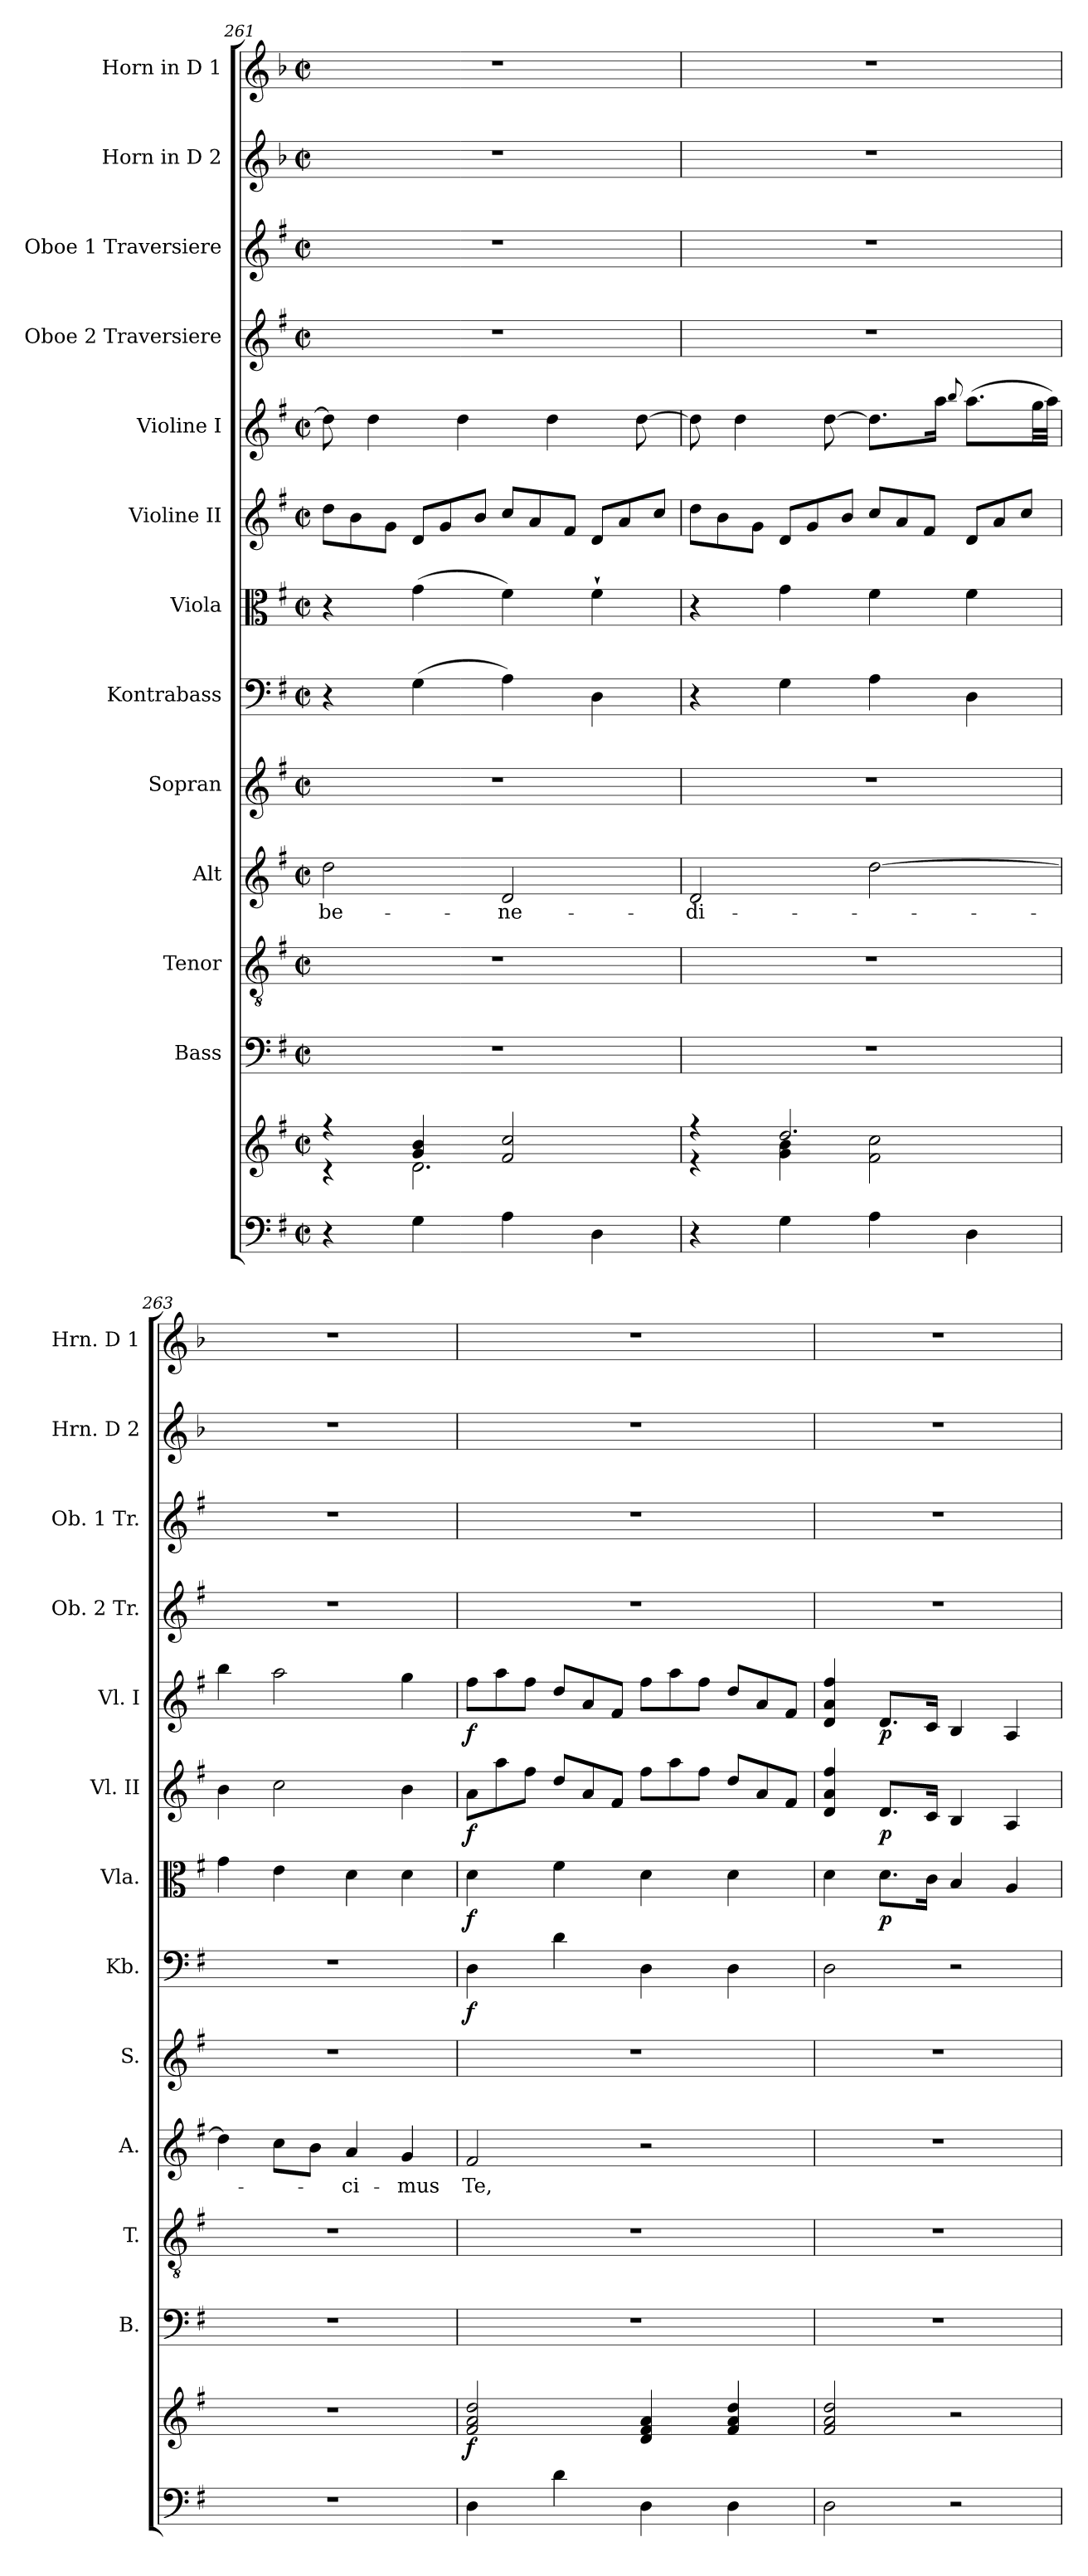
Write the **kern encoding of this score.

**kern	**kern	**dynam	**kern	**kern	**kern	**text	**kern	**kern	**dynam	**kern	**dynam	**kern	**dynam	**kern	**dynam	**kern	**kern	**kern	**kern
*part13	*part13	*part13	*part12	*part11	*part10	*part10	*part9	*part8	*part8	*part7	*part7	*part6	*part6	*part5	*part5	*part4	*part3	*part2	*part1
*staff14	*staff13	*staff13/14	*staff12	*staff11	*staff10	*staff10	*staff9	*staff8	*staff8	*staff7	*staff7	*staff6	*staff6	*staff5	*staff5	*staff4	*staff3	*staff2	*staff1
*	*	*	*I"Bass	*I"Tenor	*I"Alt	*	*I"Sopran	*I"Kontrabass	*	*I"Viola	*	*I"Violine II	*	*I"Violine I	*	*I"Oboe 2 Traversiere	*I"Oboe 1 Traversiere	*I"Horn in D 2	*I"Horn in D 1
*	*	*	*I'B.	*I'T.	*I'A.	*	*I'S.	*I'Kb.	*	*I'Vla.	*	*I'Vl. II	*	*I'Vl. I	*	*I'Ob. 2 Tr.	*I'Ob. 1 Tr.	*I'Hrn. D 2	*I'Hrn. D 1
!!LO:PB:g=z
*clefF4	*clefG2	*	*clefF4	*clefGv2	*clefG2	*	*clefG2	*clefF4	*	*clefC3	*	*clefG2	*	*clefG2	*	*clefG2	*clefG2	*clefG2	*clefG2
*	*	*	*	*	*	*	*	*ITrd7c12	*	*	*	*	*	*	*	*	*	*ITrd6c10	*ITrd6c10
*k[f#]	*k[f#]	*	*k[f#]	*k[f#]	*k[f#]	*	*k[f#]	*k[f#]	*	*k[f#]	*	*k[f#]	*	*k[f#]	*	*k[f#]	*k[f#]	*k[f#]	*k[f#]
*G:	*G:	*	*G:	*G:	*G:	*	*G:	*G:	*	*G:	*	*G:	*	*G:	*	*G:	*G:	*G:	*G:
*M2/2	*M2/2	*	*M2/2	*M2/2	*M2/2	*	*M2/2	*M2/2	*	*M2/2	*	*M2/2	*	*M2/2	*	*M2/2	*M2/2	*M2/2	*M2/2
*met(c|)	*met(c|)	*	*met(c|)	*met(c|)	*met(c|)	*	*met(c|)	*met(c|)	*	*met(c|)	*	*met(c|)	*	*met(c|)	*	*met(c|)	*met(c|)	*met(c|)	*met(c|)
=261	=261	=261	=261	=261	=261	=261	=261	=261	=261	=261	=261	=261	=261	=261	=261	=261	=261	=261	=261
*	*^	*	*	*	*	*	*	*	*	*	*	*	*	*	*	*	*	*	*
!	!	!	!	!	!	!	!LO:LY:b	!	!	!	!	!	!	!	!	!	!	!	!	!
*	*	*	*	*	*	*	*	*	*	*	*	*	*Xtuplet	*	*	*	*	*	*	*
4r	4r	4r	.	1r	1r	2dd\	be-	1r	4r	.	4r	.	12dd\L	.	8dd\]	.	1r	1r	1r	1r
.	.	.	.	.	.	.	.	.	.	.	.	.	12b\	.	.	.	.	.	.	.
.	.	.	.	.	.	.	.	.	.	.	.	.	.	.	4dd\	.	.	.	.	.
.	.	.	.	.	.	.	.	.	.	.	.	.	12g\J	.	.	.	.	.	.	.
4G\	4g/ 4b/	2.d\	.	.	.	.	.	.	(>4GG\	.	(>4g\	.	12d/L	.	.	.	.	.	.	.
.	.	.	.	.	.	.	.	.	.	.	.	.	12g/	.	.	.	.	.	.	.
.	.	.	.	.	.	.	.	.	.	.	.	.	.	.	4dd\	.	.	.	.	.
.	.	.	.	.	.	.	.	.	.	.	.	.	12b/J	.	.	.	.	.	.	.
!	!	!	!	!	!	!	!LO:LY:b	!	!	!	!	!	!	!	!	!	!	!	!	!
4A\	2f#/ 2cc/	.	.	.	.	2d/	-ne-	.	4AA\)	.	4f#\)	.	12cc/L	.	.	.	.	.	.	.
.	.	.	.	.	.	.	.	.	.	.	.	.	12a/	.	.	.	.	.	.	.
.	.	.	.	.	.	.	.	.	.	.	.	.	.	.	4dd\	.	.	.	.	.
.	.	.	.	.	.	.	.	.	.	.	.	.	12f#/J	.	.	.	.	.	.	.
4D\	.	.	.	.	.	.	.	.	4DD\	.	4f#`>\	.	12d/L	.	.	.	.	.	.	.
.	.	.	.	.	.	.	.	.	.	.	.	.	12a/	.	.	.	.	.	.	.
.	.	.	.	.	.	.	.	.	.	.	.	.	.	.	[8dd\	.	.	.	.	.
.	.	.	.	.	.	.	.	.	.	.	.	.	12cc/J	.	.	.	.	.	.	.
=262	=262	=262	=262	=262	=262	=262	=262	=262	=262	=262	=262	=262	=262	=262	=262	=262	=262	=262	=262	=262
!	!	!	!	!	!	!	!LO:LY:b	!	!	!	!	!	!	!	!	!	!	!	!	!
4r	4r	4r	.	1r	1r	2d/	-di-	1r	4r	.	4r	.	12dd\L	.	8dd\]	.	1r	1r	1r	1r
.	.	.	.	.	.	.	.	.	.	.	.	.	12b\	.	.	.	.	.	.	.
.	.	.	.	.	.	.	.	.	.	.	.	.	.	.	4dd\	.	.	.	.	.
.	.	.	.	.	.	.	.	.	.	.	.	.	12g\J	.	.	.	.	.	.	.
4G\	2.dd/	4g\ 4b\	.	.	.	.	.	.	4GG\	.	4g\	.	12d/L	.	.	.	.	.	.	.
.	.	.	.	.	.	.	.	.	.	.	.	.	12g/	.	.	.	.	.	.	.
.	.	.	.	.	.	.	.	.	.	.	.	.	.	.	[8dd\	.	.	.	.	.
.	.	.	.	.	.	.	.	.	.	.	.	.	12b/J	.	.	.	.	.	.	.
4A\	.	2f#\ 2cc\	.	.	.	[2dd\	.	.	4AA\	.	4f#\	.	12cc/L	.	8.dd\L]	.	.	.	.	.
.	.	.	.	.	.	.	.	.	.	.	.	.	12a/	.	.	.	.	.	.	.
.	.	.	.	.	.	.	.	.	.	.	.	.	12f#/J	.	.	.	.	.	.	.
.	.	.	.	.	.	.	.	.	.	.	.	.	.	.	16aa\Jk	.	.	.	.	.
.	.	.	.	.	.	.	.	.	.	.	.	.	.	.	8qqbb/	.	.	.	.	.
4D\	.	.	.	.	.	.	.	.	4DD\	.	4f#\	.	12d/L	.	(>8.aa\L	.	.	.	.	.
.	.	.	.	.	.	.	.	.	.	.	.	.	12a/	.	.	.	.	.	.	.
.	.	.	.	.	.	.	.	.	.	.	.	.	12cc/J	.	.	.	.	.	.	.
.	.	.	.	.	.	.	.	.	.	.	.	.	.	.	32gg\LL	.	.	.	.	.
.	.	.	.	.	.	.	.	.	.	.	.	.	.	.	32aa\JJJ)	.	.	.	.	.
*	*v	*v	*	*	*	*	*	*	*	*	*	*	*	*	*	*	*	*	*	*
=263	=263	=263	=263	=263	=263	=263	=263	=263	=263	=263	=263	=263	=263	=263	=263	=263	=263	=263	=263
1r	1r	.	1r	1r	4dd\]	.	1r	1r	.	4g\	.	4b\	.	4bb\	.	1r	1r	1r	1r
.	.	.	.	.	8cc\L	.	.	.	.	4e\	.	2cc\	.	2aa\	.	.	.	.	.
.	.	.	.	.	8b\J	.	.	.	.	.	.	.	.	.	.	.	.	.	.
!	!	!	!	!	!	!LO:LY:b	!	!	!	!	!	!	!	!	!	!	!	!	!
.	.	.	.	.	4a/	-ci-	.	.	.	4d\	.	.	.	.	.	.	.	.	.
!	!	!	!	!	!	!LO:LY:b	!	!	!	!	!	!	!	!	!	!	!	!	!
.	.	.	.	.	4g/	-mus	.	.	.	4d\	.	4b\	.	4gg\	.	.	.	.	.
=264	=264	=264	=264	=264	=264	=264	=264	=264	=264	=264	=264	=264	=264	=264	=264	=264	=264	=264	=264
!	!	!	!	!	!	!LO:LY:b	!	!	!	!	!	!	!	!	!	!	!	!	!
*	*	*	*	*	*	*	*	*	*	*	*	*	*	*Xtuplet	*	*	*	*	*
!	!	!LO:DY:b	!	!	!	!	!	!	!LO:DY:b	!	!LO:DY:b	!	!LO:DY:b	!	!LO:DY:b	!	!	!	!
4D\	2f#/ 2a/ 2dd/	f	1r	1r	2f#/	Te,	1r	4DD\	f	4d\	f	12a\L	f	12ff#\L	f	1r	1r	1r	1r
.	.	.	.	.	.	.	.	.	.	.	.	12aa\	.	12aa\	.	.	.	.	.
.	.	.	.	.	.	.	.	.	.	.	.	12ff#\J	.	12ff#\J	.	.	.	.	.
4d\	.	.	.	.	.	.	.	4D\	.	4f#\	.	12dd/L	.	12dd/L	.	.	.	.	.
.	.	.	.	.	.	.	.	.	.	.	.	12a/	.	12a/	.	.	.	.	.
.	.	.	.	.	.	.	.	.	.	.	.	12f#/J	.	12f#/J	.	.	.	.	.
4D\	4d/ 4f#/ 4a/	.	.	.	2r	.	.	4DD\	.	4d\	.	12ff#\L	.	12ff#\L	.	.	.	.	.
.	.	.	.	.	.	.	.	.	.	.	.	12aa\	.	12aa\	.	.	.	.	.
.	.	.	.	.	.	.	.	.	.	.	.	12ff#\J	.	12ff#\J	.	.	.	.	.
4D\	4f#/ 4a/ 4dd/	.	.	.	.	.	.	4DD\	.	4d\	.	12dd/L	.	12dd/L	.	.	.	.	.
.	.	.	.	.	.	.	.	.	.	.	.	12a/	.	12a/	.	.	.	.	.
.	.	.	.	.	.	.	.	.	.	.	.	12f#/J	.	12f#/J	.	.	.	.	.
=265	=265	=265	=265	=265	=265	=265	=265	=265	=265	=265	=265	=265	=265	=265	=265	=265	=265	=265	=265
2D\	2f#/ 2a/ 2dd/	.	1r	1r	1r	.	1r	2DD\	.	4d\	.	4d/ 4a/ 4ff#/	.	4d/ 4a/ 4ff#/	.	1r	1r	1r	1r
!	!	!	!	!	!	!	!	!	!	!	!LO:DY:b	!	!LO:DY:b	!	!LO:DY:b	!	!	!	!
.	.	.	.	.	.	.	.	.	.	8.d\L	p	8.d/L	p	8.d/L	p	.	.	.	.
.	.	.	.	.	.	.	.	.	.	16c\Jk	.	16c/Jk	.	16c/Jk	.	.	.	.	.
2r	2r	.	.	.	.	.	.	2r	.	4B/	.	4B/	.	4B/	.	.	.	.	.
.	.	.	.	.	.	.	.	.	.	4A/	.	4A/	.	4A/	.	.	.	.	.
=	=	=	=	=	=	=	=	=	=	=	=	=	=	=	=	=	=	=	=
*-	*-	*-	*-	*-	*-	*-	*-	*-	*-	*-	*-	*-	*-	*-	*-	*-	*-	*-	*-
